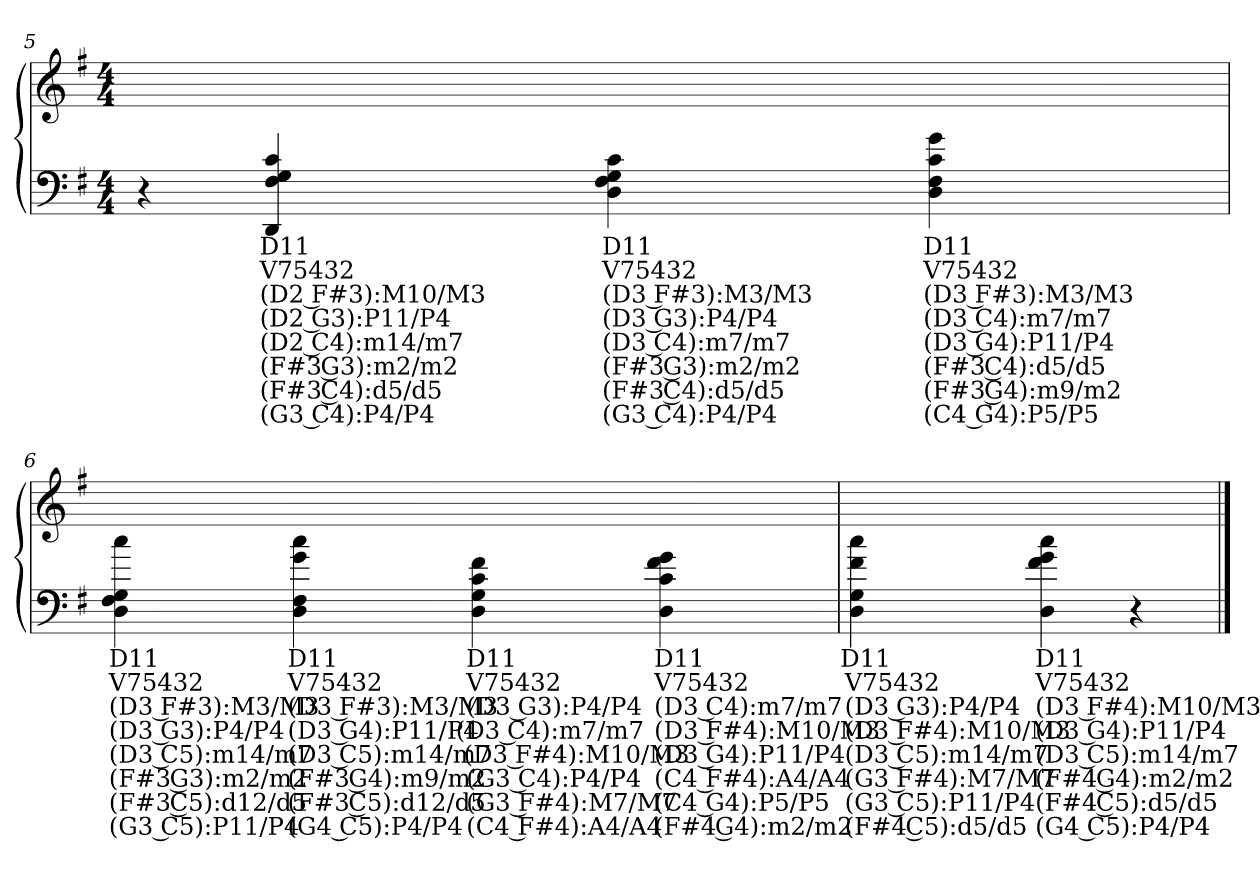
**kern	**text	**text	**text	**text	**text	**text	**text	**text	**kern
*part2	*part2	*part2	*part2	*part2	*part2	*part2	*part2	*part2	*part1
*staff2	*staff2	*staff2	*staff2	*staff2	*staff2	*staff2	*staff2	*staff2	*staff1
*clefF4	*	*	*	*	*	*	*	*	*clefG2
*k[f#]	*	*	*	*	*	*	*	*	*k[f#]
*G:	*	*	*	*	*	*	*	*	*G:
*M4/4	*	*	*	*	*	*	*	*	*M4/4
=5	=5	=5	=5	=5	=5	=5	=5	=5	=5
4r	.	.	.	.	.	.	.	.	1ryy
4DD 4F# 4G 4c	D11	V75432	(D2 F#3):M10/M3	(D2 G3):P11/P4	(D2 C4):m14/m7	(F#3 G3):m2/m2	(F#3 C4):d5/d5	(G3 C4):P4/P4	.
4D 4F# 4G 4c	D11	V75432	(D3 F#3):M3/M3	(D3 G3):P4/P4	(D3 C4):m7/m7	(F#3 G3):m2/m2	(F#3 C4):d5/d5	(G3 C4):P4/P4	.
4D 4F# 4c 4g	D11	V75432	(D3 F#3):M3/M3	(D3 C4):m7/m7	(D3 G4):P11/P4	(F#3 C4):d5/d5	(F#3 G4):m9/m2	(C4 G4):P5/P5	.
=6	=6	=6	=6	=6	=6	=6	=6	=6	=6
4D 4F# 4G 4cc	D11	V75432	(D3 F#3):M3/M3	(D3 G3):P4/P4	(D3 C5):m14/m7	(F#3 G3):m2/m2	(F#3 C5):d12/d5	(G3 C5):P11/P4	1ryy
4D 4F# 4g 4cc	D11	V75432	(D3 F#3):M3/M3	(D3 G4):P11/P4	(D3 C5):m14/m7	(F#3 G4):m9/m2	(F#3 C5):d12/d5	(G4 C5):P4/P4	.
4D 4G 4c 4f#	D11	V75432	(D3 G3):P4/P4	(D3 C4):m7/m7	(D3 F#4):M10/M3	(G3 C4):P4/P4	(G3 F#4):M7/M7	(C4 F#4):A4/A4	.
4D 4c 4f# 4g	D11	V75432	(D3 C4):m7/m7	(D3 F#4):M10/M3	(D3 G4):P11/P4	(C4 F#4):A4/A4	(C4 G4):P5/P5	(F#4 G4):m2/m2	.
=7	=7	=7	=7	=7	=7	=7	=7	=7	=7
4D 4G 4f# 4cc	D11	V75432	(D3 G3):P4/P4	(D3 F#4):M10/M3	(D3 C5):m14/m7	(G3 F#4):M7/M7	(G3 C5):P11/P4	(F#4 C5):d5/d5	2.ryy
4D 4f# 4g 4cc	D11	V75432	(D3 F#4):M10/M3	(D3 G4):P11/P4	(D3 C5):m14/m7	(F#4 G4):m2/m2	(F#4 C5):d5/d5	(G4 C5):P4/P4	.
4r	.	.	.	.	.	.	.	.	.
==	==	==	==	==	==	==	==	==	==
*-	*-	*-	*-	*-	*-	*-	*-	*-	*-
